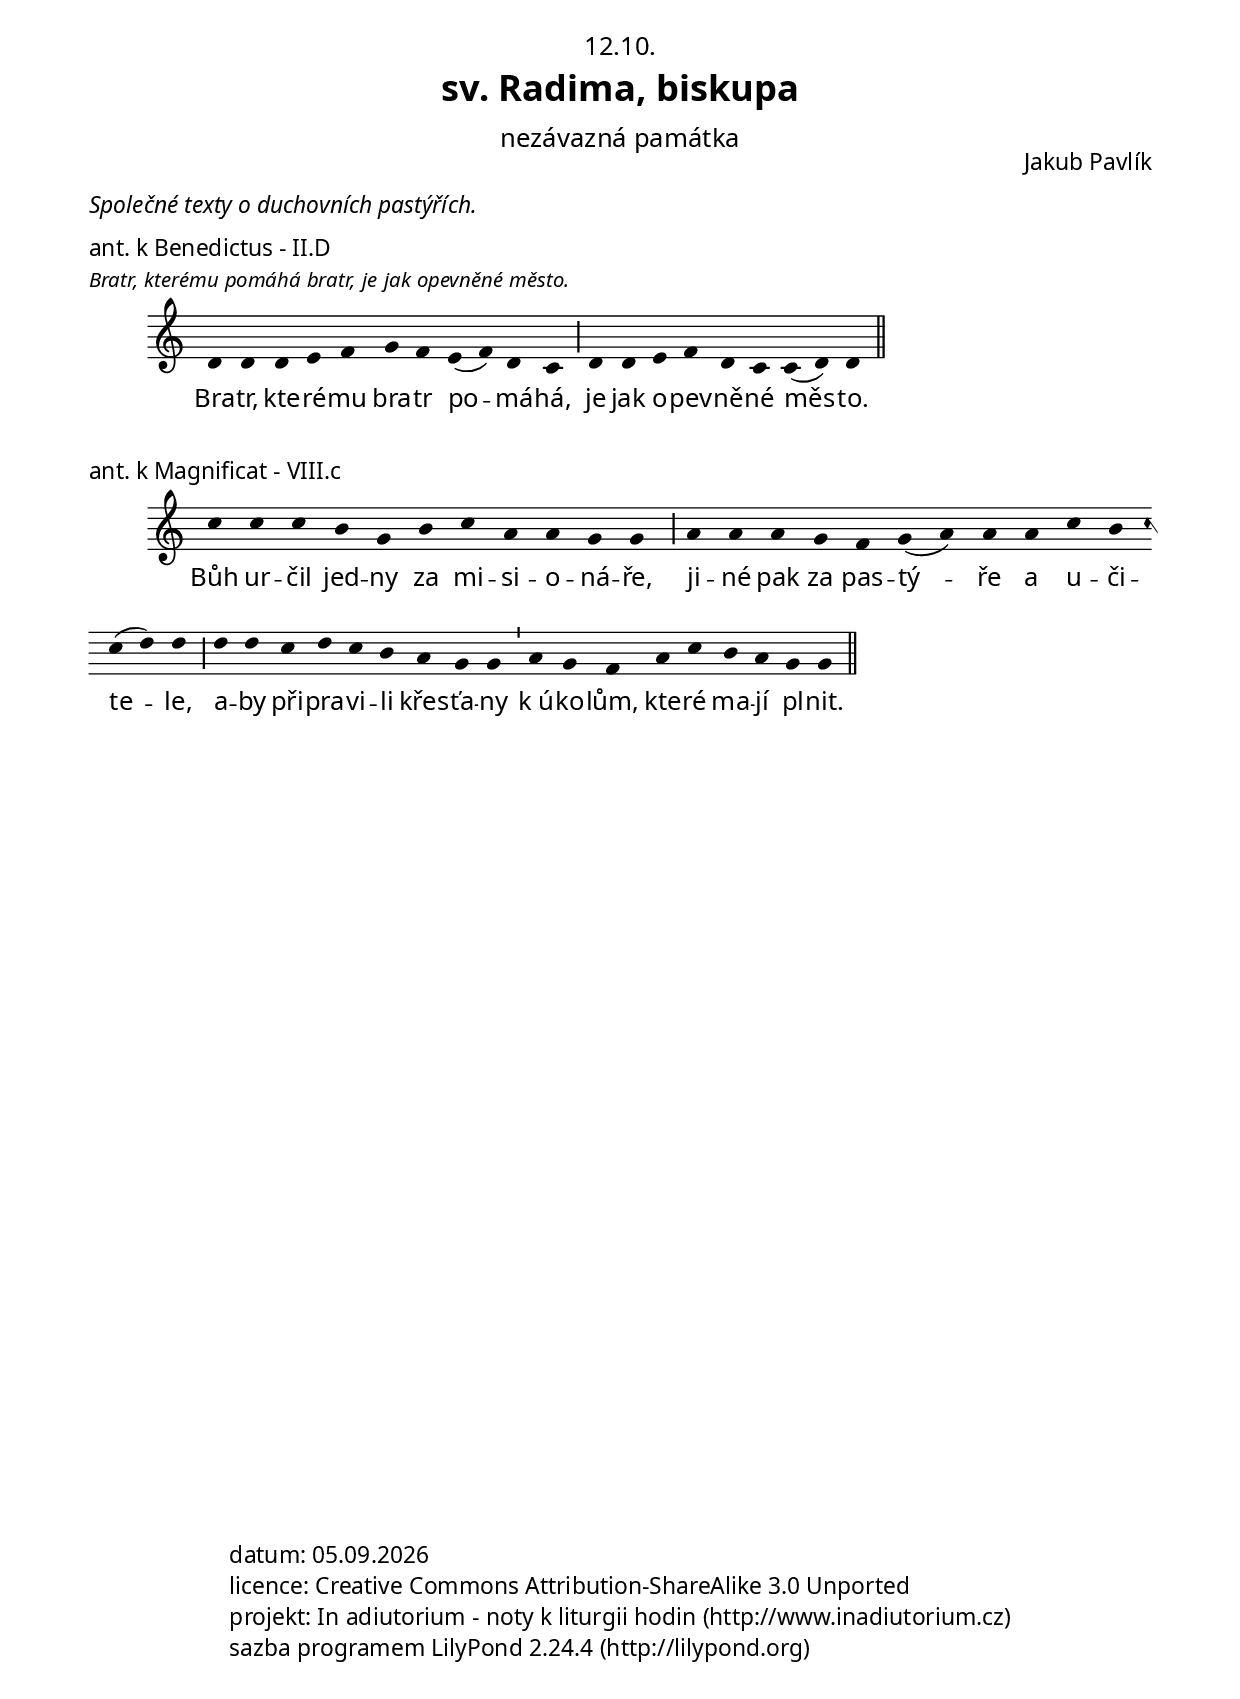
\version "2.17.0"

\include "../spolecne.ly"

\header {
  title = \markup\titleSvatek
            "sv. Radima, biskupa"
            "nezávazná památka"
            12.10.
  composer = "Jakub Pavlík"
}

\markup\communia #'(#:pastyr)

\score {
  \relative c' {
    \choralniRezim
    d4 d d e f g f e( f) d c \barMaior
    d d e f d c c( d) d \barFinalis
  }
  \addlyrics {
    Bra -- tr, kte -- ré -- mu bra -- tr po -- má -- há,
    je jak o -- pev -- ně -- né měs -- to.
  }
  \header {
    textus_approbatus = "Bratr, kterému pomáhá bratr, je jak opevněné město."
    quid = "ant. k Benedictus"
    modus = "II"
    differentia = "D"
    psalmus = ""
    id = "aben"
    piece = \markup {\sestavTitulekBezZalmu}
  }
}

\score {
  \relative c'' {
    \choralniRezim
    c4 c c b g b c a a g g \barMaior
    a a a g f g( a) a a c b c( d) d \barMaior
    d d c d c b a g g \barMin
    a g f a c b a g g \barFinalis
  }
  \addlyrics {
    Bůh ur -- čil jed -- ny za mi -- si -- o -- ná -- ře,
    ji -- né pak za pas -- tý -- ře a u -- či -- te -- le,
    a -- by při -- pra -- vi -- li křes -- ťa -- ny
    k_ú -- ko -- lům, kte -- ré ma -- jí pl -- nit.
  }
  \header {
    quid = "ant. k Magnificat"
    modus = "VIII"
    differentia = "c"
    psalmus = ""
    id = "amag"
    piece = \markup {\sestavTitulekBezZalmu}
  }
}